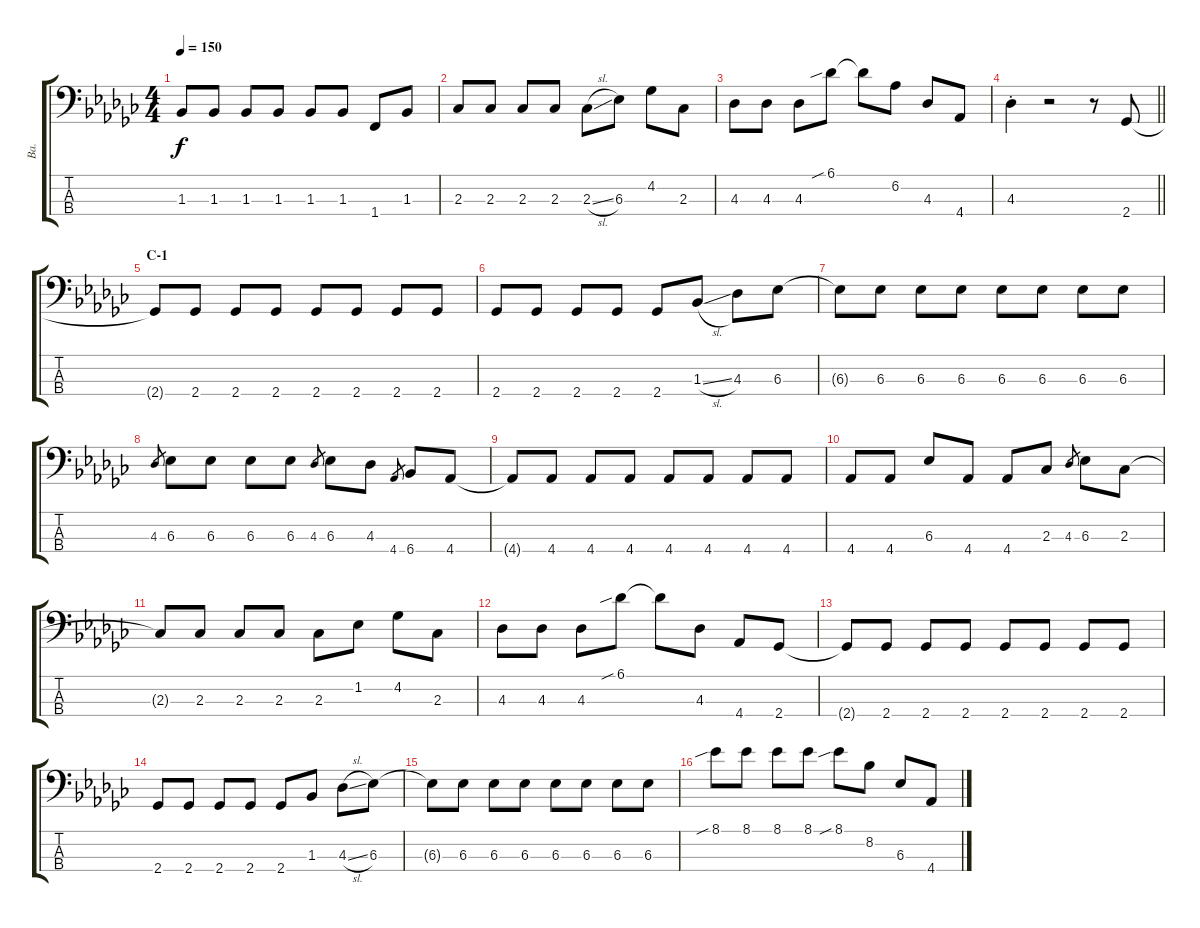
\track ("Ba." "Ba.") {instrument electricbassfinger}
\staff {score tabs}
\tuning (G2 D2 A1 E1) {hide}
\ts (4 4)
\tempo 150
\clef f4
\ks gb
1.3.8{dy f} 1.3.8 1.3.8 1.3.8 1.3.8 1.3.8 1.4.8 1.3.8 |
2.3.8 2.3.8 2.3.8 2.3.8 2.3{sl}.8 6.3.8 4.2.8 2.3.8 |
4.3.8 4.3.8 4.3.8 6.1{sib}.8 6.1{t}.8 6.2.8 4.3.8 4.4.8 |
\barLineRight lightlight
4.3{st}.4 r.2 r.8 2.4.8 |
\section ("" "C-1")
2.4{t}.8 2.4.8 2.4.8 2.4.8 2.4.8 2.4.8 2.4.8 2.4.8 |
2.4.8 2.4.8 2.4.8 2.4.8 2.4.8 1.3{sl}.8 4.3.8 6.3.8 |
6.3{t}.8 6.3.8 6.3.8 6.3.8 6.3.8 6.3.8 6.3.8 6.3.8 |
4.3.8{gr} 6.3.8 6.3.8 6.3.8 6.3.8 4.3.8{gr} 6.3.8 4.3.8 4.4.8{gr} 6.4.8 4.4.8 |
4.4{t}.8 4.4.8 4.4.8 4.4.8 4.4.8 4.4.8 4.4.8 4.4.8 |
4.4.8 4.4.8 6.3.8 4.4.8 4.4.8 2.3.8 4.3.8{gr} 6.3.8 2.3.8 |
2.3{t}.8 2.3.8 2.3.8 2.3.8 2.3.8 1.2.8 4.2.8 2.3.8 |
4.3.8 4.3.8 4.3.8 6.1{sib}.8 6.1{t}.8 4.3.8 4.4.8 2.4.8 |
2.4{t}.8 2.4.8 2.4.8 2.4.8 2.4.8 2.4.8 2.4.8 2.4.8 |
2.4.8 2.4.8 2.4.8 2.4.8 2.4.8 1.3.8 4.3{sl}.8 6.3.8 |
6.3{t}.8 6.3.8 6.3.8 6.3.8 6.3.8 6.3.8 6.3.8 6.3.8 |
8.1{sib}.8 8.1.8 8.1.8 8.1.8 8.1{sib}.8 8.2.8 6.3.8 4.4.8
